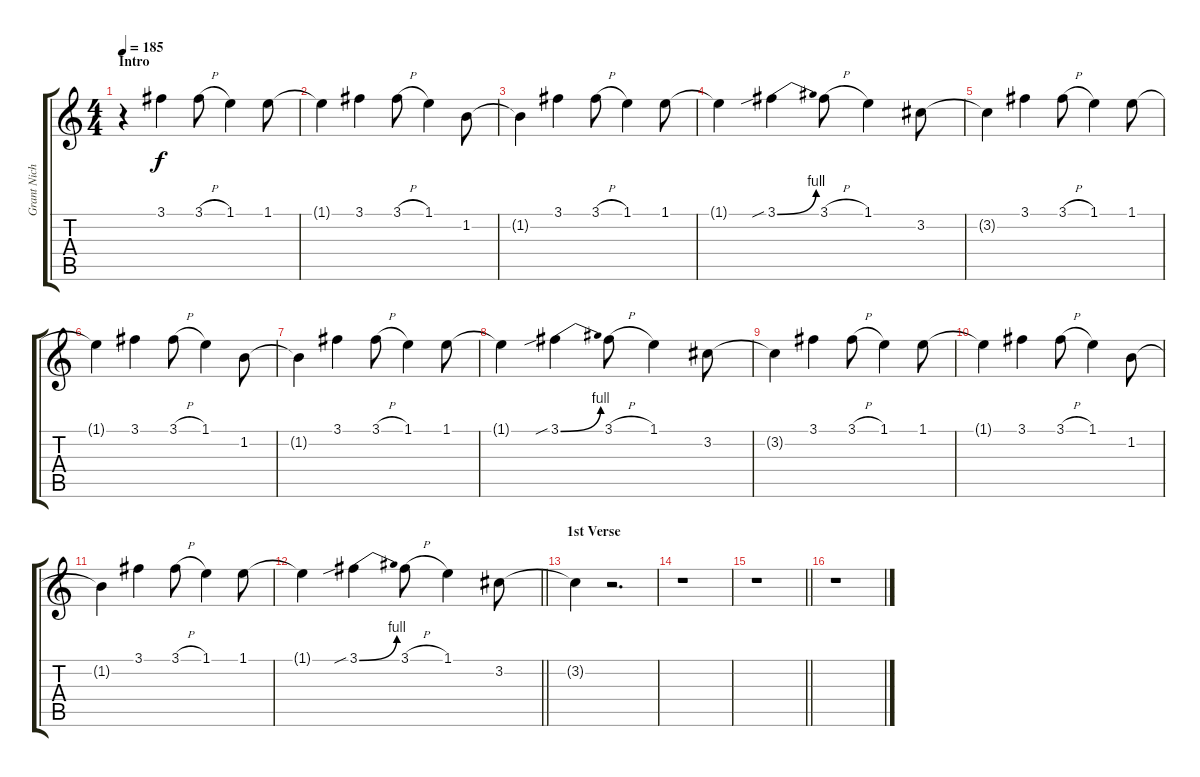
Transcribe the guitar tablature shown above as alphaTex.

\track ("Grant Nicholas(Lead Guitar)" "Grant Nich") {instrument distortionguitar}
\staff {score tabs}
\tuning (Eb4 Bb3 Gb3 Db3 Ab2 Eb2) {hide}
\ts (4 4)
\section ("" "Intro")
\tempo 185
\clef g2
\ks c
r.4{dy f volume 16 instrument distortionguitar} 3.1.4 3.1{h}.8 1.1.4 1.1.8 |
1.1{t}.4 3.1.4 3.1{h}.8 1.1.4 1.2.8 |
1.2{t}.4 3.1.4 3.1{h}.8 1.1.4 1.1.8 |
1.1{t}.4 3.1{be (bend 0 0 60 4) sib}.4 3.1{h}.8 1.1.4 3.2.8 |
3.2{t}.4 3.1.4 3.1{h}.8 1.1.4 1.1.8 |
1.1{t}.4 3.1.4 3.1{h}.8 1.1.4 1.2.8 |
1.2{t}.4 3.1.4 3.1{h}.8 1.1.4 1.1.8 |
1.1{t}.4 3.1{be (bend 0 0 60 4) sib}.4 3.1{h}.8 1.1.4 3.2.8 |
3.2{t}.4 3.1.4 3.1{h}.8 1.1.4 1.1.8 |
1.1{t}.4 3.1.4 3.1{h}.8 1.1.4 1.2.8 |
1.2{t}.4 3.1.4 3.1{h}.8 1.1.4 1.1.8 |
\barLineRight lightlight
1.1{t}.4 3.1{be (bend 0 0 60 4) sib}.4 3.1{h}.8 1.1.4 3.2.8 |
\section ("" "1st Verse")
3.2{t}.4 r.2{d volume 14} |
r.1 |
\barLineRight lightlight
r.1 |
r.1
